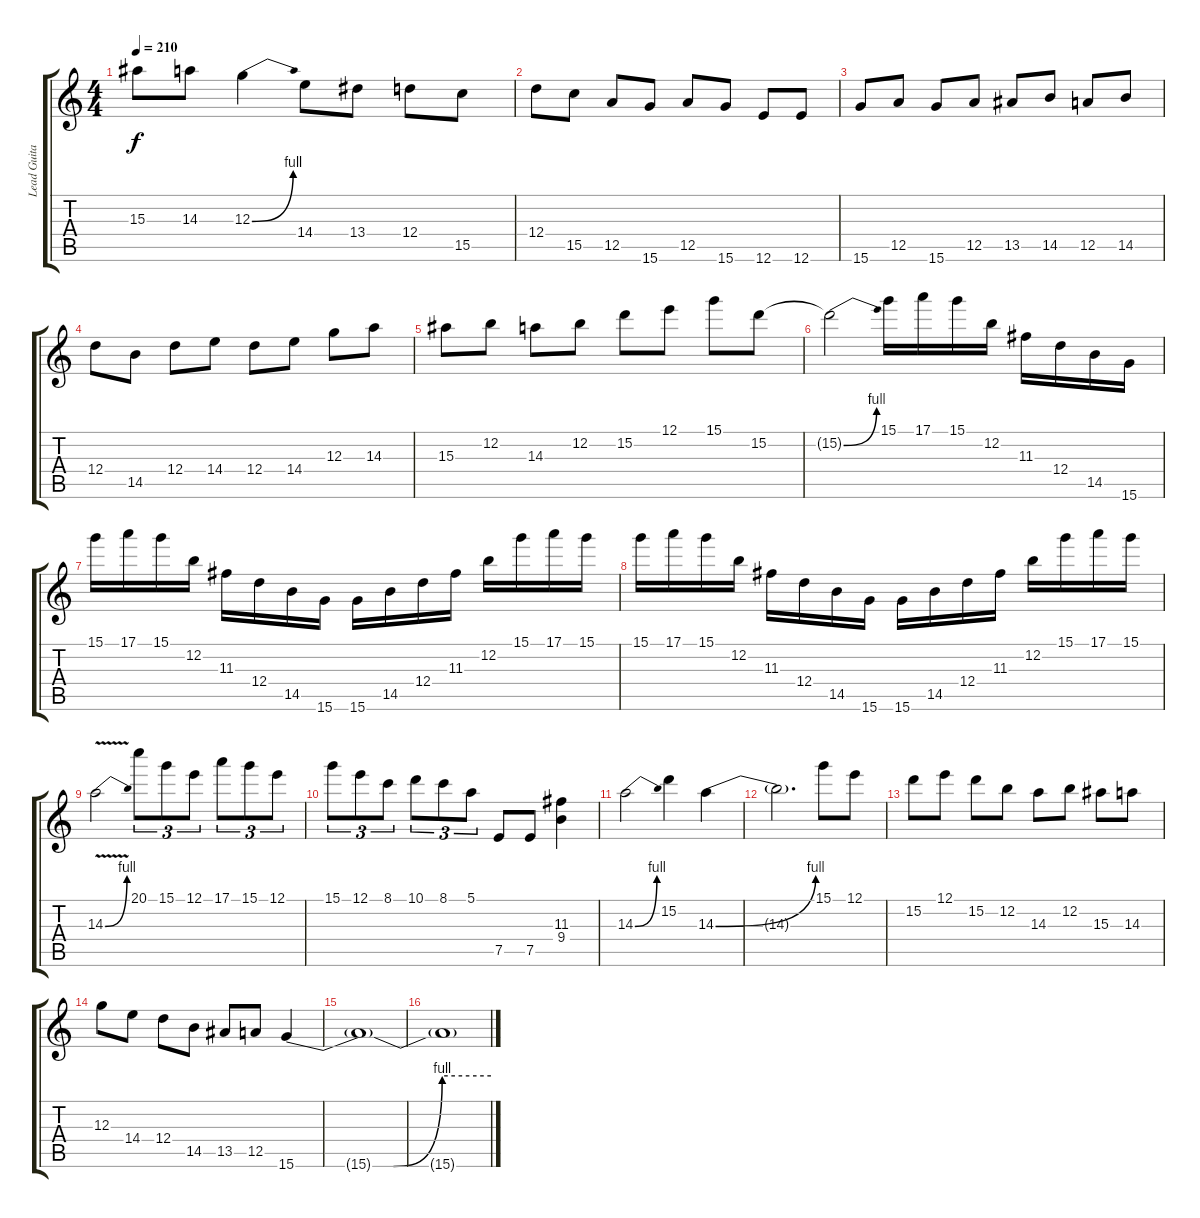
\track ("Lead Guitar" "Lead Guita") {instrument distortionguitar}
\staff {score tabs}
\tuning (E4 B3 G3 D3 A2 E2) {hide}
\ts (4 4)
\tempo 210
\clef g2
\ks c
15.3.8{dy f} 14.3.8 12.3{be (bend 0 0 60 4)}.4 14.4.8 13.4.8 12.4.8 15.5.8 |
12.4.8 15.5.8 12.5.8 15.6.8 12.5.8 15.6.8 12.6.8 12.6.8 |
15.6.8 12.5.8 15.6.8 12.5.8 13.5.8 14.5.8 12.5.8 14.5.8 |
12.4.8 14.5.8 12.4.8 14.4.8 12.4.8 14.4.8 12.3.8 14.3.8 |
15.3.8 12.2.8 14.3.8 12.2.8 15.2.8 12.1.8 15.1.8 15.2.8 |
15.2{be (bend 0 0 60 4) t}.2 15.1.16 17.1.16 15.1.16 12.2.16 11.3.16 12.4.16 14.5.16 15.6.16 |
15.1.16 17.1.16 15.1.16 12.2.16 11.3.16 12.4.16 14.5.16 15.6.16 15.6.16 14.5.16 12.4.16 11.3.16 12.2.16 15.1.16 17.1.16 15.1.16 |
15.1.16 17.1.16 15.1.16 12.2.16 11.3.16 12.4.16 14.5.16 15.6.16 15.6.16 14.5.16 12.4.16 11.3.16 12.2.16 15.1.16 17.1.16 15.1.16 |
14.3{be (bend 0 0 60 4) v}.2 20.1.8{tu (3 2)} 15.1.8{tu (3 2)} 12.1.8{tu (3 2)} 17.1.8{tu (3 2)} 15.1.8{tu (3 2)} 12.1.8{tu (3 2)} |
15.1.8{tu (3 2)} 12.1.8{tu (3 2)} 8.1.8{tu (3 2)} 10.1.8{tu (3 2)} 8.1.8{tu (3 2)} 5.1.8{tu (3 2)} 7.5.8 7.5.8 (11.3 9.4).4 |
14.3{be (bend 0 0 60 4)}.2 15.2.4 14.3{be (bend 0 0 60 4)}.4 |
14.3{t}.2{d} 15.1.8 12.1.8 |
15.2.8 12.1.8 15.2.8 12.2.8 14.3.8 12.2.8 15.3.8 14.3.8 |
12.3.8 14.4.8 12.4.8 14.5.8 13.5.8 12.5.8 15.6{be (custom 0 0 15 0 30 0 45 4 60 4)}.4 |
15.6{t}.1 |
15.6{t}.1
